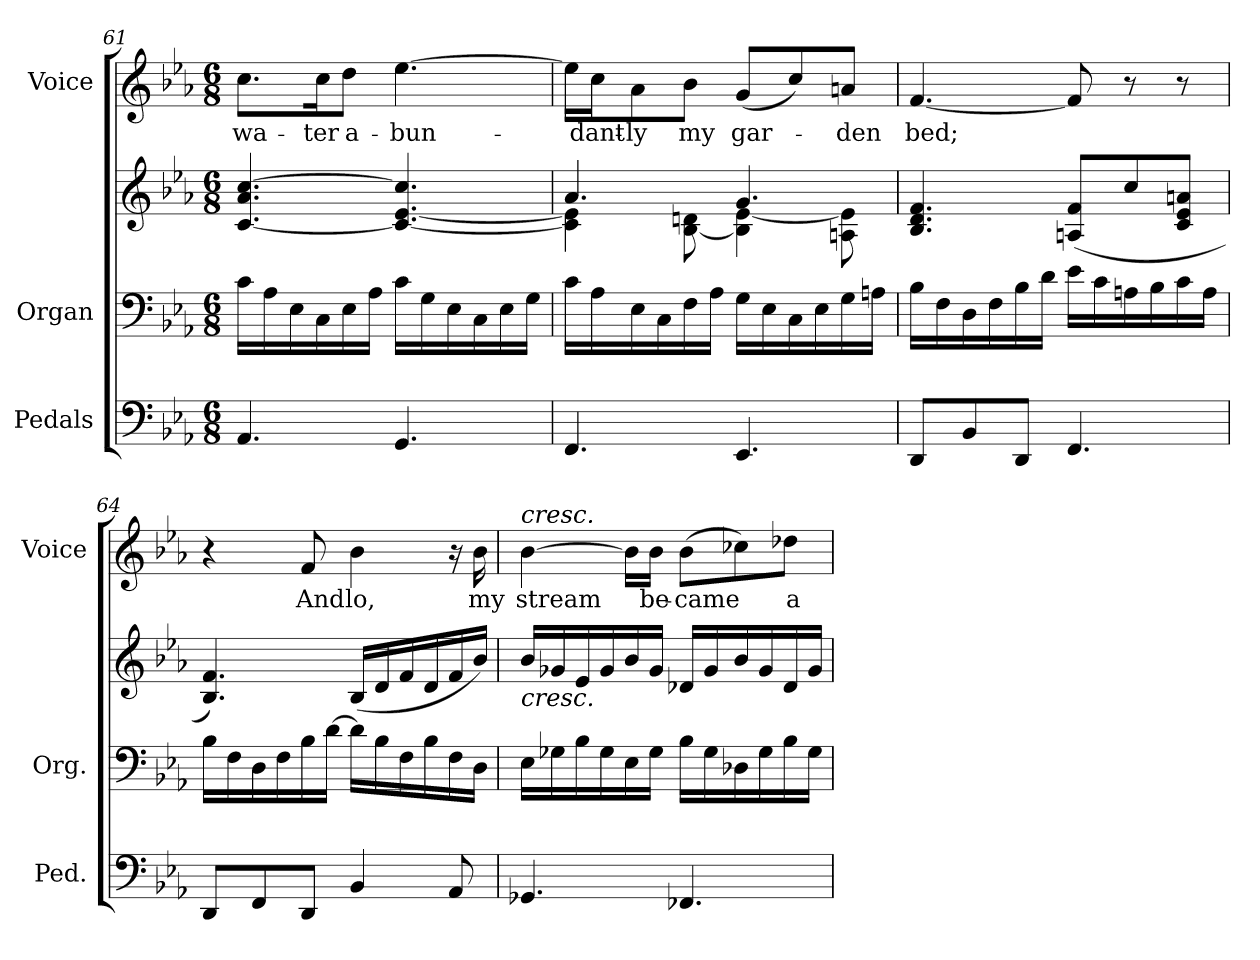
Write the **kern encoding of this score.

**kern	**kern	**kern	**kern	**text
*part3	*part2	*part2	*part1	*part1
*staff4	*staff3	*staff2	*staff1	*staff1
*I"Pedals	*I"Organ	*	*I"Voice	*
*I'Ped.	*I'Org.	*	*I'Voice	*
!!LO:LB:g=z
*clefF4	*clefF4	*clefG2	*clefG2	*
*k[b-e-a-]	*k[b-e-a-]	*k[b-e-a-]	*k[b-e-a-]	*
*E-:	*E-:	*E-:	*E-:	*
*M6/8	*M6/8	*M6/8	*M6/8	*
=61	=61	=61	=61	=61
!	!	!	!	!LO:LY:b:color=#000000
4.AA-i/	16ci\LL	[4.ci/ 4.a-i [4.cci	8.cci\L	wa-
.	16A-i\	.	.	.
.	16E-i\	.	.	.
!	!	!	!	!LO:LY:b:color=#000000
.	16Ci\	.	16cci\k	-ter
!	!	!	!	!LO:LY:b:color=#000000
.	16E-i\	.	8ddi\J	a-
.	16A-i\JJ	.	.	.
!	!	!	!	!LO:LY:b:color=#000000
4.GGi/	16ci\LL	4.ci/_ [4.e-i 4.cci]	[4.ee-i\	-bun-
.	16Gi\	.	.	.
.	16E-i\	.	.	.
.	16Ci\	.	.	.
.	16E-i\	.	.	.
.	16Gi\JJ	.	.	.
=62	=62	=62	=62	=62
*	*	*^	*	*
4.FFi/	16ci\LL	4.a-i/	4ci\] 4e-i]	16ee-i\LL]	.
!	!	!	!	!	!LO:LY:b:color=#000000
.	16A-i\	.	.	16cci\J	-dant-
!	!	!	!	!	!LO:LY:b:color=#000000
.	16E-i\	.	.	8a-i\	-ly
.	16Ci\	.	.	.	.
!	!	!	!	!	!LO:LY:b:color=#000000
.	16Fi\	.	[8B-i\ 8dni	8b-i\J	my
.	16A-i\JJ	.	.	.	.
!	!	!	!	!	!LO:LY:b:color=#000000
4.EE-i/	16Gi\LL	4.gi/	4B-i\] [4e-i	(8gi/L	gar-
.	16E-i\	.	.	.	.
.	16Ci\	.	.	8cci/)	.
.	16E-i\	.	.	.	.
!	!	!	!	!	!LO:LY:b:color=#000000
.	16Gi\	.	8Ani\ 8e-i]	8ani/J	-den
.	16Ani\JJ	.	.	.	.
*	*	*v	*v	*	*
=63	=63	=63	=63	=63
!	!	!	!	!LO:LY:b:color=#000000
8DDi/L	16B-i\LL	4.B-i/ 4.di 4.fi	[4.fi/	bed;
.	16Fi\	.	.	.
8BB-i/	16Di\	.	.	.
.	16Fi\	.	.	.
8DDi/J	16B-i\	.	.	.
.	16di\JJ	.	.	.
4.FFi/	16e-i\LL	(8Ani/ 8fiL	8fi/]	.
.	16ci\	.	.	.
.	16Ani\	8cci/	8r	.
.	16B-i\	.	.	.
.	16ci\	8ci/ 8e-i 8aniJ	8r	.
.	16Ai\JJ	.	.	.
!!LO:PB:g=z
=64	=64	=64	=64	=64
8DDi/L	16B-i\LL	4.B-i/ 4.fi)	4r	.
.	16Fi\	.	.	.
8FFi/	16Di\	.	.	.
.	16Fi\	.	.	.
!	!	!	!	!LO:LY:b:color=#000000
8DDi/J	16B-i\	.	8fi/	And
.	[16di\JJ	.	.	.
!	!	!	!	!LO:LY:b:color=#000000
4BB-i/	16di\LL]	(16B-i/LL	4b-i\	lo,
.	16B-i\	16di/	.	.
.	16Fi\	16fi/	.	.
.	16B-i\	16di/	.	.
8AA-i/	16Fi\	16fi/	16r	.
!	!	!	!	!LO:LY:b:color=#000000
.	16Di\JJ	16b-i/JJ)	16b-i\	my
=65	=65	=65	=65	=65
!	!	!	!LO:TX:a:i:t=cresc.	!
!	!	!LO:TX:b:i:t=cresc.	!	!
!	!	!	!	!LO:LY:b:color=#000000
4.GG-Xi/	16E-i\LL	16b-i/LL	[4b-i\	stream
.	16G-Xi\	16g-Xi/	.	.
.	16B-i\	16e-i/	.	.
.	16G-i\	16g-i/	.	.
.	16E-i\	16b-i/	16b-i\LL]	.
!	!	!	!	!LO:LY:b:color=#000000
.	16G-i\JJ	16g-i/JJ	16b-i\JJ	be-
!	!	!	!	!LO:LY:b:color=#000000
4.FF-Xi/	16B-i\LL	16d-Xi/LL	(8b-i\L	-came
.	16G-i\	16g-i/	.	.
.	16D-Xi\	16b-i/	8cc-Xi\)	.
.	16G-i\	16g-i/	.	.
!	!	!	!	!LO:LY:b:color=#000000
.	16B-i\	16d-i/	8dd-Xi\J	a
.	16G-i\JJ	16g-i/JJ	.	.
=	=	=	=	=
*-	*-	*-	*-	*-
